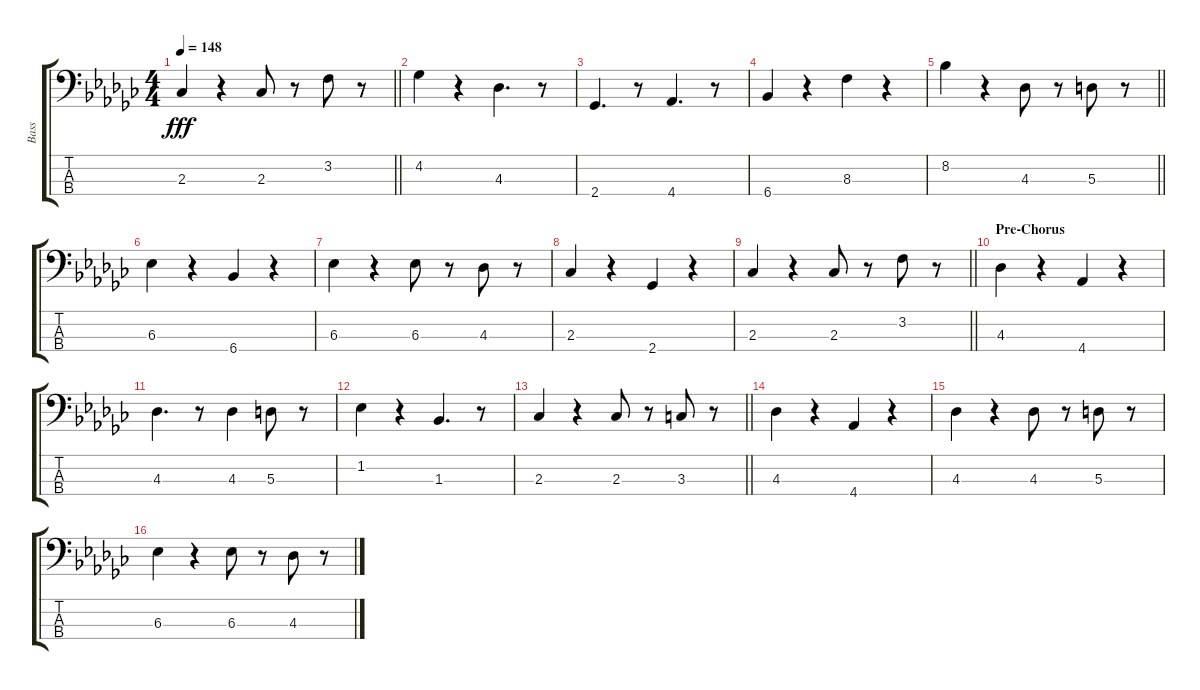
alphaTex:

\track ("Bass" "Bass") {instrument electricbassfinger}
\staff {score tabs}
\tuning (G2 D2 A1 E1) {hide}
\ts (4 4)
\tempo 148
\clef f4
\barLineRight lightlight
\ks gb
2.3.4{dy fff} r.4 2.3.8 r.8 3.2.8 r.8 |
4.2.4 r.4 4.3.4{d} r.8 |
2.4.4{d} r.8 4.4.4{d} r.8 |
6.4.4 r.4 8.3.4 r.4 |
\barLineRight lightlight
8.2.4 r.4 4.3.8 r.8 5.3.8 r.8 |
6.3.4 r.4 6.4.4 r.4 |
6.3.4 r.4 6.3.8 r.8 4.3.8 r.8 |
2.3.4 r.4 2.4.4 r.4 |
\barLineRight lightlight
2.3.4 r.4 2.3.8 r.8 3.2.8 r.8 |
\section ("" "Pre-Chorus")
4.3.4 r.4 4.4.4 r.4 |
4.3.4{d} r.8 4.3.4 5.3.8 r.8 |
1.2.4 r.4 1.3.4{d} r.8 |
\barLineRight lightlight
2.3.4 r.4 2.3.8 r.8 3.3.8 r.8 |
4.3.4 r.4 4.4.4 r.4 |
4.3.4 r.4 4.3.8 r.8 5.3.8 r.8 |
6.3.4 r.4 6.3.8 r.8 4.3.8 r.8
